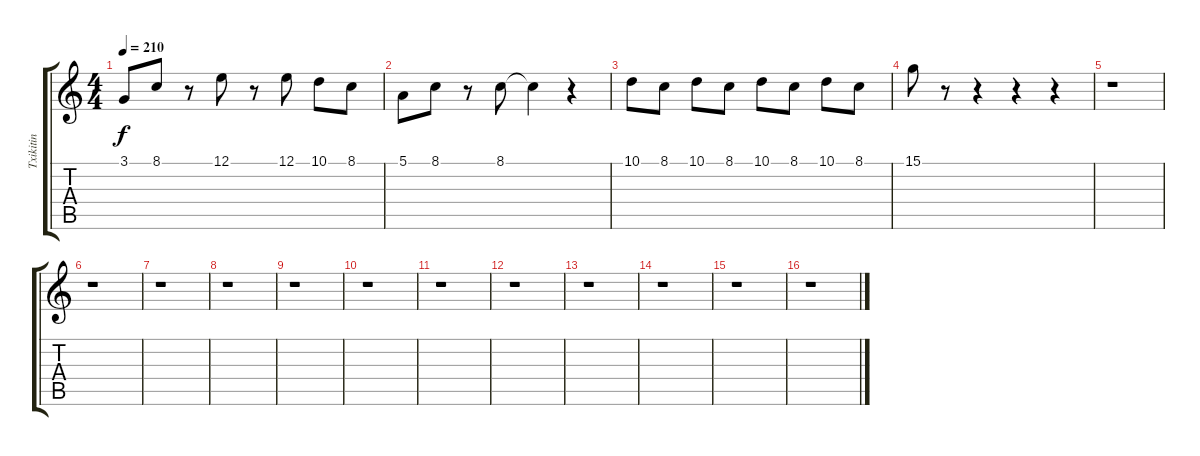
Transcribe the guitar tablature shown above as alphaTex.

\track ("Txikitin" "Txikitin") {instrument trumpet}
\staff {score tabs}
\tuning (E4 B3 G3 D3 A2 E2) {hide}
\ts (4 4)
\tempo 210
\clef g2
\ks c
3.1.8{dy f} 8.1.8 r.8 12.1.8 r.8 12.1.8 10.1.8 8.1.8 |
5.1.8 8.1.8 r.8 8.1.8 8.1{t}.4 r.4 |
10.1.8 8.1.8 10.1.8 8.1.8 10.1.8 8.1.8 10.1.8 8.1.8 |
15.1.8 r.8 r.4 r.4 r.4 |
r.1 |
r.1 |
r.1 |
r.1 |
r.1 |
r.1 |
r.1 |
r.1 |
r.1 |
r.1 |
r.1 |
r.1
